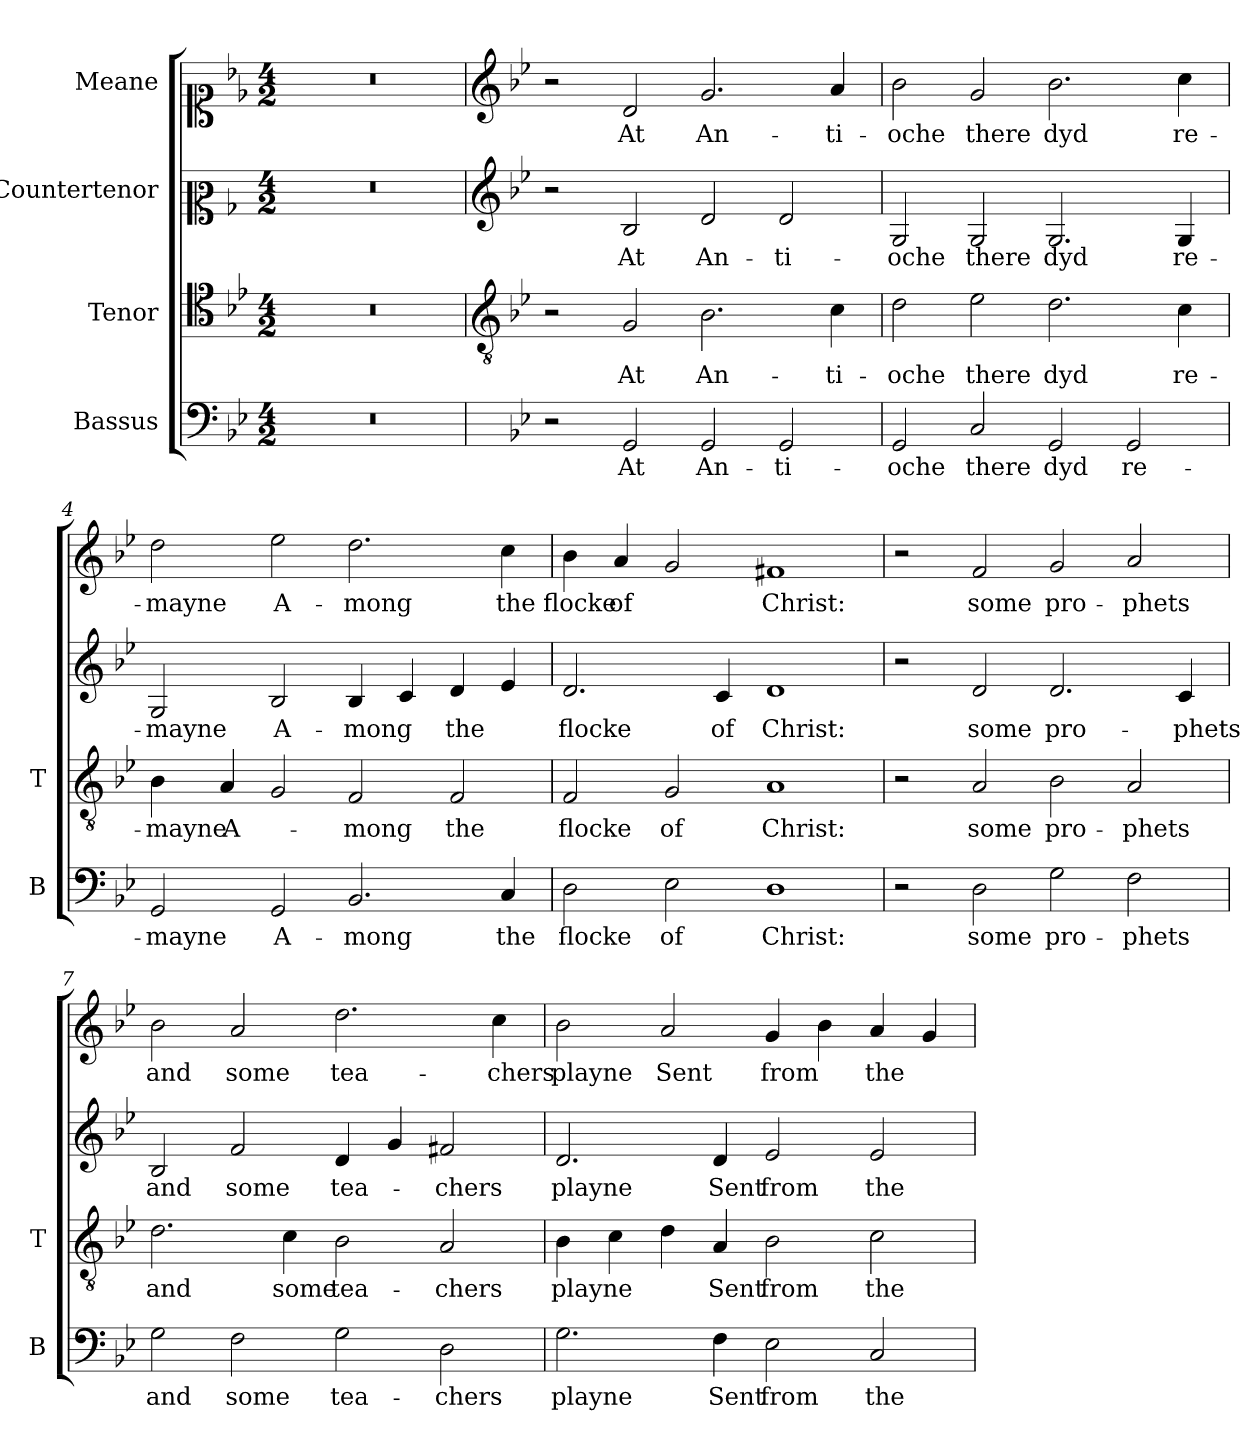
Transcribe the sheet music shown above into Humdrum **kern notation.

**kern	**text	**kern	**text	**kern	**text	**kern	**text
*part4	*part4	*part3	*part3	*part2	*part2	*part1	*part1
*staff4	*staff4	*staff3	*staff3	*staff2	*staff2	*staff1	*staff1
*I"Bassus	*	*I"Tenor	*	*I"Countertenor	*	*I"Meane	*
*I'B	*	*I'T	*	*	*	*	*
*clefF4	*	*clefC4	*	*clefC2	*	*clefC1	*
*k[b-e-]	*	*k[b-e-]	*	*k[b-]	*	*k[b-e-]	*
*B-:	*	*B-:	*	*F:	*	*B-:	*
*M4/2	*	*M4/2	*	*M4/2	*	*M4/2	*
=1	=1	=1	=1	=1	=1	=1	=1
0r	.	0r	.	0r	.	0r	.
=2	=2	=2	=2	=2	=2	=2	=2
*	*	*clefGv2	*	*clefG2	*	*clefG2	*
*	*	*	*	*k[b-e-]	*	*	*
*	*	*	*	*B-:	*	*	*
2r	.	2r	.	2r	.	2r	.
!	!LO:LY:b	!	!LO:LY:b	!	!LO:LY:b	!	!LO:LY:b
2GG/	At	2G/	At	2B-/	At	2d/	At
!	!LO:LY:b	!	!LO:LY:b	!	!LO:LY:b	!	!LO:LY:b
2GG/	An-	2.B-\	An-	2d/	An-	2.g/	An-
!	!LO:LY:b	!	!	!	!LO:LY:b	!	!
2GG/	-ti-	.	.	2d/	-ti-	.	.
!	!	!	!LO:LY:b	!	!	!	!LO:LY:b
.	.	4c\	-ti-	.	.	4a/	-ti-
=3	=3	=3	=3	=3	=3	=3	=3
!	!LO:LY:b	!	!LO:LY:b	!	!LO:LY:b	!	!LO:LY:b
2GG/	-oche	2d\	-oche	2G/	-oche	2b-\	-oche
!	!LO:LY:b	!	!LO:LY:b	!	!LO:LY:b	!	!LO:LY:b
2C/	there	2e-\	there	2G/	there	2g/	there
!	!LO:LY:b	!	!LO:LY:b	!	!LO:LY:b	!	!LO:LY:b
2GG/	dyd	2.d\	dyd	2.G/	dyd	2.b-\	dyd
!	!LO:LY:b	!	!	!	!	!	!
2GG/	re-	.	.	.	.	.	.
!	!	!	!LO:LY:b	!	!LO:LY:b	!	!LO:LY:b
.	.	4c\	re-	4G/	re-	4cc\	re-
!!LO:LB:g=z
=4	=4	=4	=4	=4	=4	=4	=4
!	!LO:LY:b	!	!LO:LY:b	!	!LO:LY:b	!	!LO:LY:b
2GG/	-mayne	4B-\	-mayne	2G/	-mayne	2dd\	-mayne
!	!	!	!LO:LY:b	!	!	!	!
.	.	4A/	A-	.	.	.	.
!	!LO:LY:b	!	!	!	!LO:LY:b	!	!LO:LY:b
2GG/	A-	2G/	.	2B-/	A-	2ee-\	A-
!	!LO:LY:b	!	!LO:LY:b	!	!LO:LY:b	!	!LO:LY:b
2.BB-/	-mong	2F/	-mong	4B-/	-mong	2.dd\	-mong
.	.	.	.	4c/	.	.	.
!	!	!	!LO:LY:b	!	!LO:LY:b	!	!
.	.	2F/	the	4d/	the	.	.
!	!LO:LY:b	!	!	!	!	!	!LO:LY:b
4C/	the	.	.	4e-/	.	4cc\	the
=5	=5	=5	=5	=5	=5	=5	=5
!	!LO:LY:b	!	!LO:LY:b	!	!LO:LY:b	!	!LO:LY:b
2D\	flocke	2F/	flocke	2.d/	flocke	4b-\	flocke
!	!	!	!	!	!	!	!LO:LY:b
.	.	.	.	.	.	4a/	of
!	!LO:LY:b	!	!LO:LY:b	!	!	!	!
2E-\	of	2G/	of	.	.	2g/	.
!	!	!	!	!	!LO:LY:b	!	!
.	.	.	.	4c/	of	.	.
!	!LO:LY:b	!	!LO:LY:b	!	!LO:LY:b	!	!LO:LY:b
1D	Christ:	1A	Christ:	1d	Christ:	1f#X	Christ:
=6	=6	=6	=6	=6	=6	=6	=6
2r	.	2r	.	2r	.	2r	.
!	!LO:LY:b	!	!LO:LY:b	!	!LO:LY:b	!	!LO:LY:b
2D\	some	2A/	some	2d/	some	2f/	some
!	!LO:LY:b	!	!LO:LY:b	!	!LO:LY:b	!	!LO:LY:b
2G\	pro-	2B-\	pro-	2.d/	pro-	2g/	pro-
!	!LO:LY:b	!	!LO:LY:b	!	!	!	!LO:LY:b
2F\	-phets	2A/	-phets	.	.	2a/	-phets
!	!	!	!	!	!LO:LY:b	!	!
.	.	.	.	4c/	-phets	.	.
!!LO:LB:g=z
=7	=7	=7	=7	=7	=7	=7	=7
!	!LO:LY:b	!	!LO:LY:b	!	!LO:LY:b	!	!LO:LY:b
2G\	and	2.d\	and	2B-/	and	2b-\	and
!	!LO:LY:b	!	!	!	!LO:LY:b	!	!LO:LY:b
2F\	some	.	.	2f/	some	2a/	some
!	!	!	!LO:LY:b	!	!	!	!
.	.	4c\	some	.	.	.	.
!	!LO:LY:b	!	!LO:LY:b	!	!LO:LY:b	!	!LO:LY:b
2G\	tea-	2B-\	tea-	4d/	tea-	2.dd\	tea-
.	.	.	.	4g/	.	.	.
!	!LO:LY:b	!	!LO:LY:b	!	!LO:LY:b	!	!
2D\	-chers	2A/	-chers	2f#X/	-chers	.	.
!	!	!	!	!	!	!	!LO:LY:b
.	.	.	.	.	.	4cc\	-chers
=8	=8	=8	=8	=8	=8	=8	=8
!	!LO:LY:b	!	!LO:LY:b	!	!LO:LY:b	!	!LO:LY:b
2.G\	playne	4B-\	playne	2.d/	playne	2b-\	playne
.	.	4c\	.	.	.	.	.
!	!	!	!	!	!	!	!LO:LY:b
.	.	4d\	.	.	.	2a/	Sent
!	!LO:LY:b	!	!LO:LY:b	!	!LO:LY:b	!	!
4F\	Sent	4A/	Sent	4d/	Sent	.	.
!	!LO:LY:b	!	!LO:LY:b	!	!LO:LY:b	!	!LO:LY:b
2E-\	from	2B-\	from	2e-/	from	4g/	from
.	.	.	.	.	.	4b-\	.
!	!LO:LY:b	!	!LO:LY:b	!	!LO:LY:b	!	!LO:LY:b
2C/	the	2c\	the	2e-/	the	4a/	the
.	.	.	.	.	.	4g/	.
=	=	=	=	=	=	=	=
*-	*-	*-	*-	*-	*-	*-	*-
